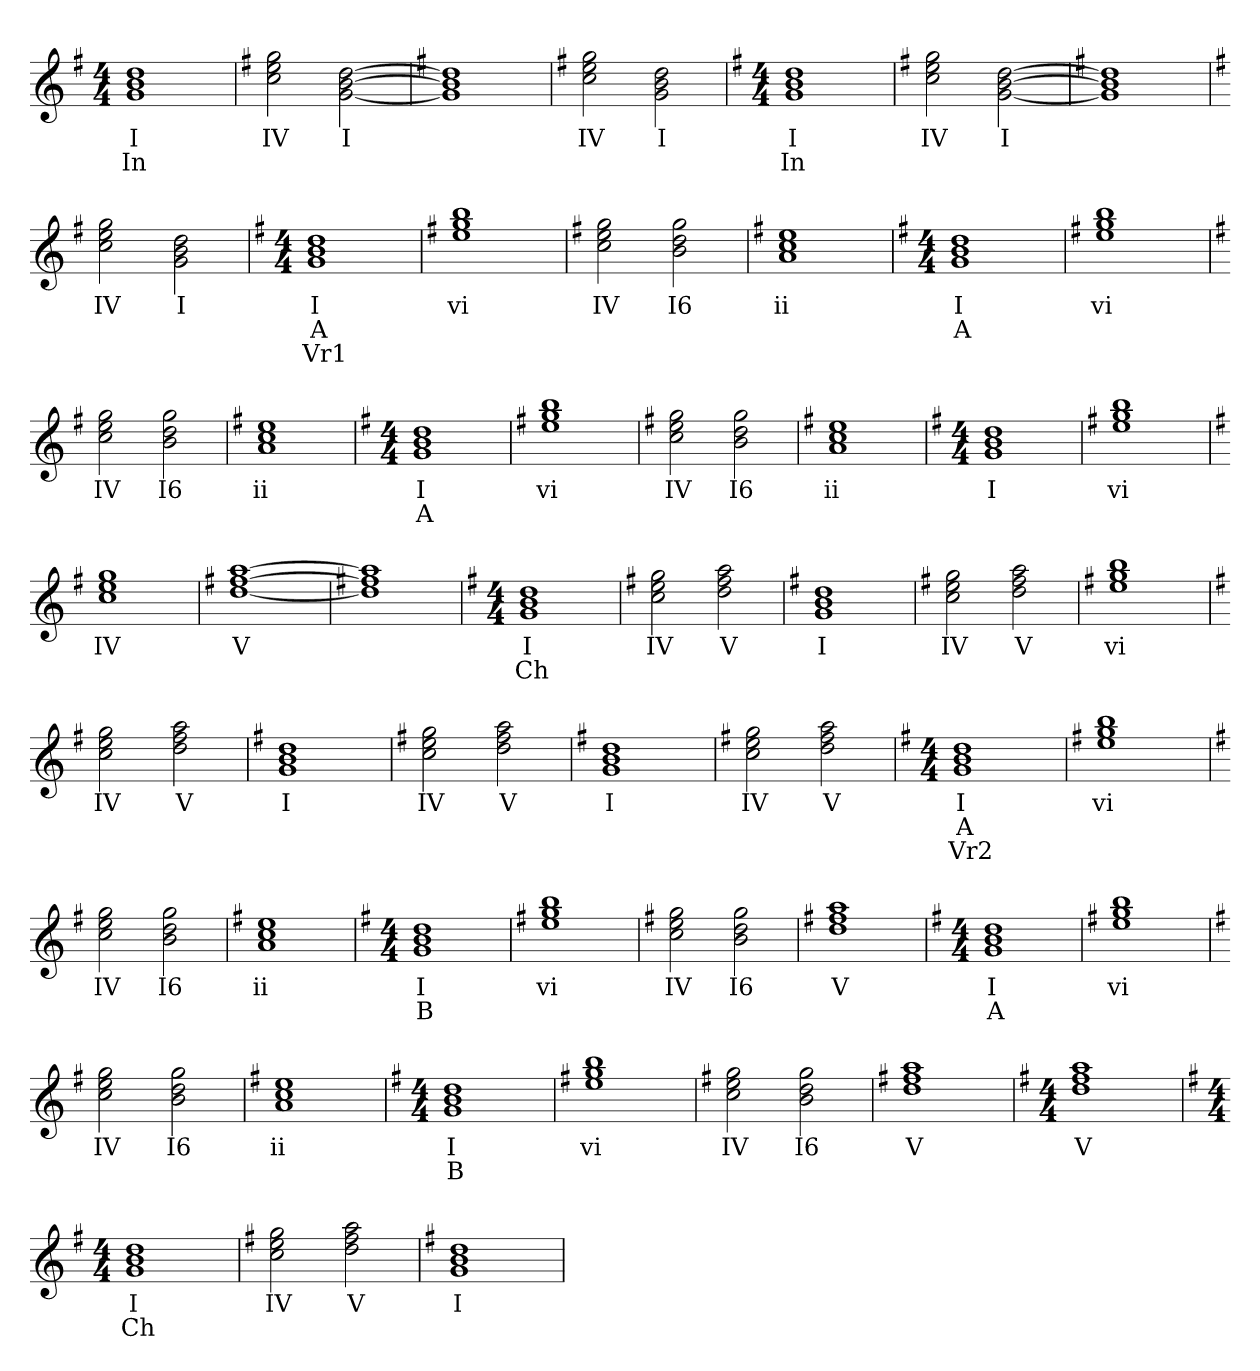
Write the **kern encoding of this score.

**kern	**text	**text	**text
*part1	*part1	*part1	*part1
*staff1	*staff1	*staff1	*staff1
*k[f#]	*	*	*
*G:	*	*	*
*M4/4	*	*	*
=	=	=	=
1g 1b 1dd	I	In	.
=	=	=	=
*k[f#]	*	*	*
*G:	*	*	*
2cc 2ee 2gg	IV	.	.
[2g [2b [2dd	I	.	.
=	=	=	=
*k[f#]	*	*	*
*G:	*	*	*
1g] 1b] 1dd]	.	.	.
=	=	=	=
*k[f#]	*	*	*
*G:	*	*	*
2cc 2ee 2gg	IV	.	.
2g 2b 2dd	I	.	.
=	=	=	=
*k[f#]	*	*	*
*G:	*	*	*
*M4/4	*	*	*
1g 1b 1dd	I	In	.
=	=	=	=
*k[f#]	*	*	*
*G:	*	*	*
2cc 2ee 2gg	IV	.	.
[2g [2b [2dd	I	.	.
=	=	=	=
*k[f#]	*	*	*
*G:	*	*	*
1g] 1b] 1dd]	.	.	.
=	=	=	=
*k[f#]	*	*	*
*G:	*	*	*
2cc 2ee 2gg	IV	.	.
2g 2b 2dd	I	.	.
=	=	=	=
*k[f#]	*	*	*
*G:	*	*	*
*M4/4	*	*	*
1g 1b 1dd	I	A	Vr1
=	=	=	=
*k[f#]	*	*	*
*G:	*	*	*
1ee 1gg 1bb	vi	.	.
=	=	=	=
*k[f#]	*	*	*
*G:	*	*	*
2cc 2ee 2gg	IV	.	.
2b 2dd 2gg	I6	.	.
=	=	=	=
*k[f#]	*	*	*
*G:	*	*	*
1a 1cc 1ee	ii	.	.
=	=	=	=
*k[f#]	*	*	*
*G:	*	*	*
*M4/4	*	*	*
1g 1b 1dd	I	A	.
=	=	=	=
*k[f#]	*	*	*
*G:	*	*	*
1ee 1gg 1bb	vi	.	.
=	=	=	=
*k[f#]	*	*	*
*G:	*	*	*
2cc 2ee 2gg	IV	.	.
2b 2dd 2gg	I6	.	.
=	=	=	=
*k[f#]	*	*	*
*G:	*	*	*
1a 1cc 1ee	ii	.	.
=	=	=	=
*k[f#]	*	*	*
*G:	*	*	*
*M4/4	*	*	*
1g 1b 1dd	I	A	.
=	=	=	=
*k[f#]	*	*	*
*G:	*	*	*
1ee 1gg 1bb	vi	.	.
=	=	=	=
*k[f#]	*	*	*
*G:	*	*	*
2cc 2ee 2gg	IV	.	.
2b 2dd 2gg	I6	.	.
=	=	=	=
*k[f#]	*	*	*
*G:	*	*	*
1a 1cc 1ee	ii	.	.
=	=	=	=
*k[f#]	*	*	*
*G:	*	*	*
*M4/4	*	*	*
1g 1b 1dd	I	.	.
=	=	=	=
*k[f#]	*	*	*
*G:	*	*	*
1ee 1gg 1bb	vi	.	.
=	=	=	=
*k[f#]	*	*	*
*G:	*	*	*
1cc 1ee 1gg	IV	.	.
=	=	=	=
*k[f#]	*	*	*
*G:	*	*	*
[1dd [1ff# [1aa	V	.	.
=	=	=	=
*k[f#]	*	*	*
*G:	*	*	*
1dd] 1ff#] 1aa]	.	.	.
=	=	=	=
*k[f#]	*	*	*
*G:	*	*	*
*M4/4	*	*	*
1g 1b 1dd	I	Ch	.
=	=	=	=
*k[f#]	*	*	*
*G:	*	*	*
2cc 2ee 2gg	IV	.	.
2dd 2ff# 2aa	V	.	.
=	=	=	=
*k[f#]	*	*	*
*G:	*	*	*
1g 1b 1dd	I	.	.
=	=	=	=
*k[f#]	*	*	*
*G:	*	*	*
2cc 2ee 2gg	IV	.	.
2dd 2ff# 2aa	V	.	.
=	=	=	=
*k[f#]	*	*	*
*G:	*	*	*
1ee 1gg 1bb	vi	.	.
=	=	=	=
*k[f#]	*	*	*
*G:	*	*	*
2cc 2ee 2gg	IV	.	.
2dd 2ff# 2aa	V	.	.
=	=	=	=
*k[f#]	*	*	*
*G:	*	*	*
1g 1b 1dd	I	.	.
=	=	=	=
*k[f#]	*	*	*
*G:	*	*	*
2cc 2ee 2gg	IV	.	.
2dd 2ff# 2aa	V	.	.
=	=	=	=
*k[f#]	*	*	*
*G:	*	*	*
1g 1b 1dd	I	.	.
=	=	=	=
*k[f#]	*	*	*
*G:	*	*	*
2cc 2ee 2gg	IV	.	.
2dd 2ff# 2aa	V	.	.
=	=	=	=
*k[f#]	*	*	*
*G:	*	*	*
*M4/4	*	*	*
1g 1b 1dd	I	A	Vr2
=	=	=	=
*k[f#]	*	*	*
*G:	*	*	*
1ee 1gg 1bb	vi	.	.
=	=	=	=
*k[f#]	*	*	*
*G:	*	*	*
2cc 2ee 2gg	IV	.	.
2b 2dd 2gg	I6	.	.
=	=	=	=
*k[f#]	*	*	*
*G:	*	*	*
1a 1cc 1ee	ii	.	.
=	=	=	=
*k[f#]	*	*	*
*G:	*	*	*
*M4/4	*	*	*
1g 1b 1dd	I	B	.
=	=	=	=
*k[f#]	*	*	*
*G:	*	*	*
1ee 1gg 1bb	vi	.	.
=	=	=	=
*k[f#]	*	*	*
*G:	*	*	*
2cc 2ee 2gg	IV	.	.
2b 2dd 2gg	I6	.	.
=	=	=	=
*k[f#]	*	*	*
*G:	*	*	*
1dd 1ff# 1aa	V	.	.
=	=	=	=
*k[f#]	*	*	*
*G:	*	*	*
*M4/4	*	*	*
1g 1b 1dd	I	A	.
=	=	=	=
*k[f#]	*	*	*
*G:	*	*	*
1ee 1gg 1bb	vi	.	.
=	=	=	=
*k[f#]	*	*	*
*G:	*	*	*
2cc 2ee 2gg	IV	.	.
2b 2dd 2gg	I6	.	.
=	=	=	=
*k[f#]	*	*	*
*G:	*	*	*
1a 1cc 1ee	ii	.	.
=	=	=	=
*k[f#]	*	*	*
*G:	*	*	*
*M4/4	*	*	*
1g 1b 1dd	I	B	.
=	=	=	=
*k[f#]	*	*	*
*G:	*	*	*
1ee 1gg 1bb	vi	.	.
=	=	=	=
*k[f#]	*	*	*
*G:	*	*	*
2cc 2ee 2gg	IV	.	.
2b 2dd 2gg	I6	.	.
=	=	=	=
*k[f#]	*	*	*
*G:	*	*	*
1dd 1ff# 1aa	V	.	.
=	=	=	=
*k[f#]	*	*	*
*G:	*	*	*
*M4/4	*	*	*
1dd 1ff# 1aa	V	.	.
=	=	=	=
*k[f#]	*	*	*
*G:	*	*	*
*M4/4	*	*	*
1g 1b 1dd	I	Ch	.
=	=	=	=
*k[f#]	*	*	*
*G:	*	*	*
2cc 2ee 2gg	IV	.	.
2dd 2ff# 2aa	V	.	.
=	=	=	=
*k[f#]	*	*	*
*G:	*	*	*
1g 1b 1dd	I	.	.
=	=	=	=
*-	*-	*-	*-
